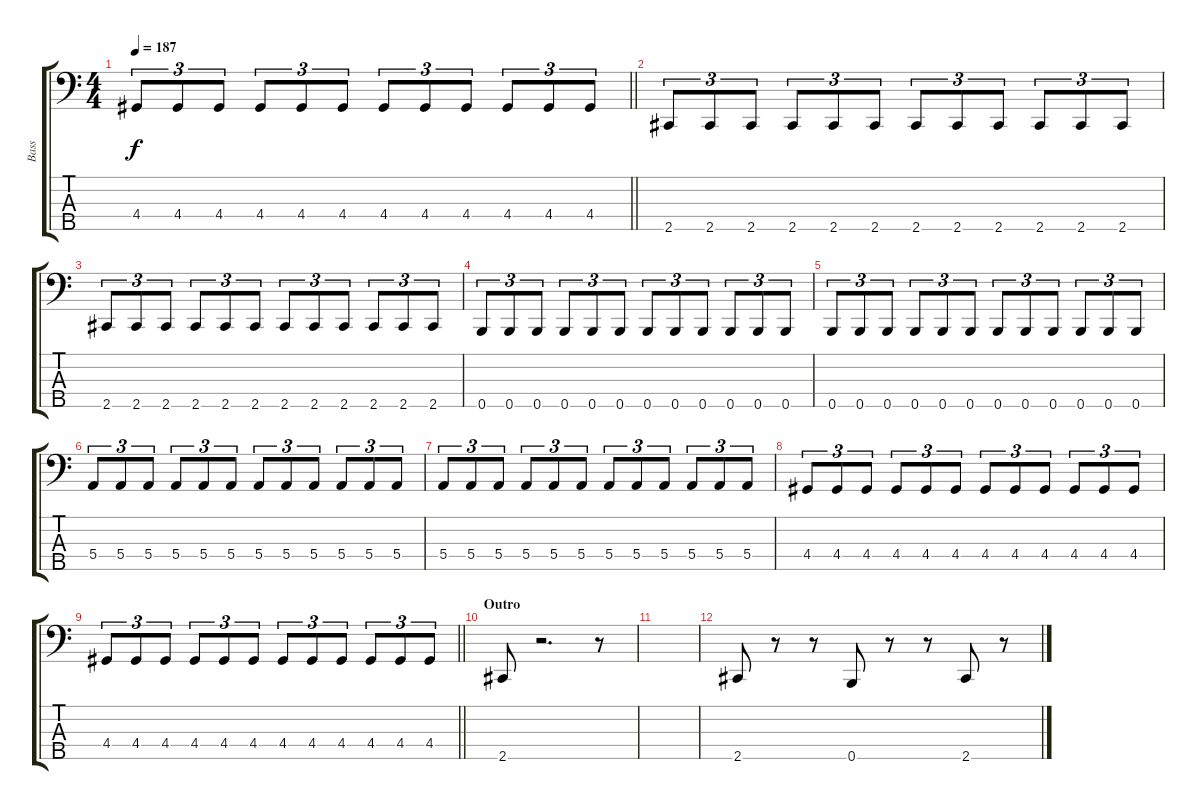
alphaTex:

\track ("Bass" "Bass") {instrument electricbassfinger}
\staff {score tabs}
\tuning (G2 D2 A1 E1 B0) {hide}
\ts (4 4)
\tempo 187
\clef f4
\barLineRight lightlight
\ks c
4.4.8{tu (3 2) dy f} 4.4.8{tu (3 2)} 4.4.8{tu (3 2)} 4.4.8{tu (3 2)} 4.4.8{tu (3 2)} 4.4.8{tu (3 2)} 4.4.8{tu (3 2)} 4.4.8{tu (3 2)} 4.4.8{tu (3 2)} 4.4.8{tu (3 2)} 4.4.8{tu (3 2)} 4.4.8{tu (3 2)} |
\section ("" "")
2.5.8{tu (3 2)} 2.5.8{tu (3 2)} 2.5.8{tu (3 2)} 2.5.8{tu (3 2)} 2.5.8{tu (3 2)} 2.5.8{tu (3 2)} 2.5.8{tu (3 2)} 2.5.8{tu (3 2)} 2.5.8{tu (3 2)} 2.5.8{tu (3 2)} 2.5.8{tu (3 2)} 2.5.8{tu (3 2)} |
2.5.8{tu (3 2)} 2.5.8{tu (3 2)} 2.5.8{tu (3 2)} 2.5.8{tu (3 2)} 2.5.8{tu (3 2)} 2.5.8{tu (3 2)} 2.5.8{tu (3 2)} 2.5.8{tu (3 2)} 2.5.8{tu (3 2)} 2.5.8{tu (3 2)} 2.5.8{tu (3 2)} 2.5.8{tu (3 2)} |
0.5.8{tu (3 2)} 0.5.8{tu (3 2)} 0.5.8{tu (3 2)} 0.5.8{tu (3 2)} 0.5.8{tu (3 2)} 0.5.8{tu (3 2)} 0.5.8{tu (3 2)} 0.5.8{tu (3 2)} 0.5.8{tu (3 2)} 0.5.8{tu (3 2)} 0.5.8{tu (3 2)} 0.5.8{tu (3 2)} |
0.5.8{tu (3 2)} 0.5.8{tu (3 2)} 0.5.8{tu (3 2)} 0.5.8{tu (3 2)} 0.5.8{tu (3 2)} 0.5.8{tu (3 2)} 0.5.8{tu (3 2)} 0.5.8{tu (3 2)} 0.5.8{tu (3 2)} 0.5.8{tu (3 2)} 0.5.8{tu (3 2)} 0.5.8{tu (3 2)} |
5.4.8{tu (3 2)} 5.4.8{tu (3 2)} 5.4.8{tu (3 2)} 5.4.8{tu (3 2)} 5.4.8{tu (3 2)} 5.4.8{tu (3 2)} 5.4.8{tu (3 2)} 5.4.8{tu (3 2)} 5.4.8{tu (3 2)} 5.4.8{tu (3 2)} 5.4.8{tu (3 2)} 5.4.8{tu (3 2)} |
5.4.8{tu (3 2)} 5.4.8{tu (3 2)} 5.4.8{tu (3 2)} 5.4.8{tu (3 2)} 5.4.8{tu (3 2)} 5.4.8{tu (3 2)} 5.4.8{tu (3 2)} 5.4.8{tu (3 2)} 5.4.8{tu (3 2)} 5.4.8{tu (3 2)} 5.4.8{tu (3 2)} 5.4.8{tu (3 2)} |
4.4.8{tu (3 2)} 4.4.8{tu (3 2)} 4.4.8{tu (3 2)} 4.4.8{tu (3 2)} 4.4.8{tu (3 2)} 4.4.8{tu (3 2)} 4.4.8{tu (3 2)} 4.4.8{tu (3 2)} 4.4.8{tu (3 2)} 4.4.8{tu (3 2)} 4.4.8{tu (3 2)} 4.4.8{tu (3 2)} |
\barLineRight lightlight
4.4.8{tu (3 2)} 4.4.8{tu (3 2)} 4.4.8{tu (3 2)} 4.4.8{tu (3 2)} 4.4.8{tu (3 2)} 4.4.8{tu (3 2)} 4.4.8{tu (3 2)} 4.4.8{tu (3 2)} 4.4.8{tu (3 2)} 4.4.8{tu (3 2)} 4.4.8{tu (3 2)} 4.4.8{tu (3 2)} |
\section ("" "Outro")
2.5.8 r.2{d} r.8 |
|
2.5.8 r.8 r.8 0.5.8 r.8 r.8 2.5.8 r.8
